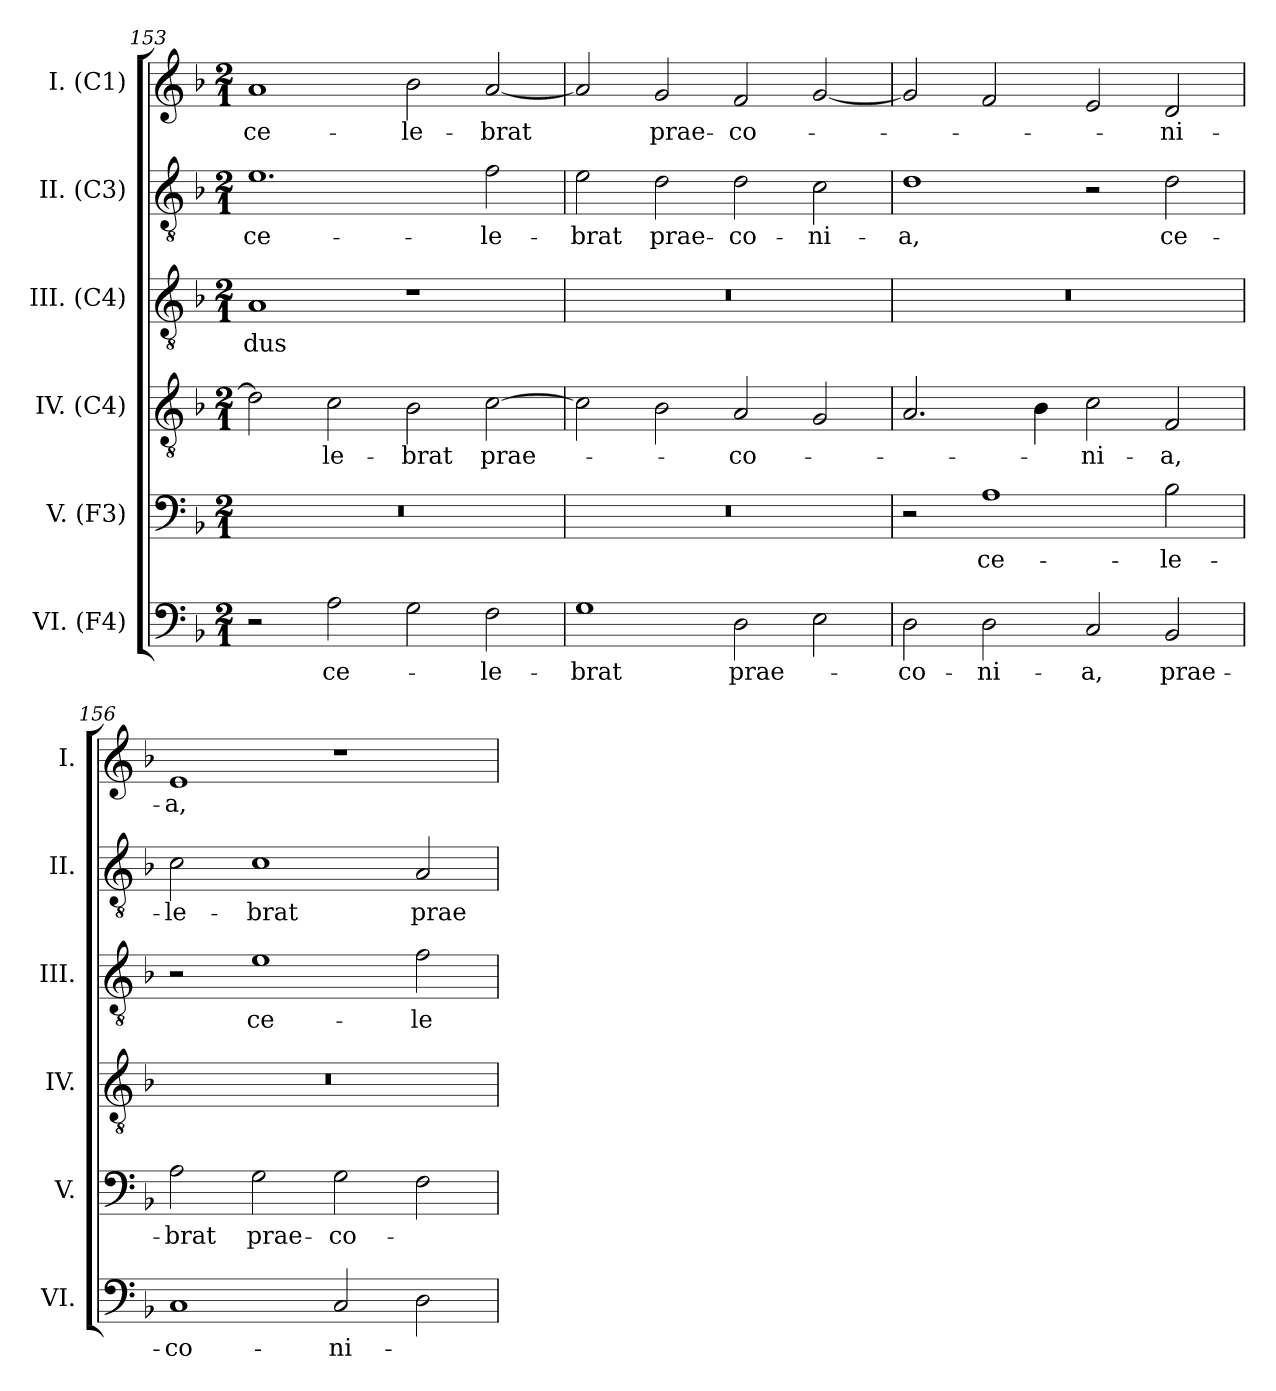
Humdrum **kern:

**kern	**text	**kern	**text	**kern	**text	**kern	**text	**kern	**text	**kern	**text
*part6	*part6	*part5	*part5	*part4	*part4	*part3	*part3	*part2	*part2	*part1	*part1
*staff6	*staff6	*staff5	*staff5	*staff4	*staff4	*staff3	*staff3	*staff2	*staff2	*staff1	*staff1
*I"VI. (F4)	*	*I"V. (F3)	*	*I"IV. (C4)	*	*I"III. (C4)	*	*I"II. (C3)	*	*I"I. (C1)	*
*I'VI.	*	*I'V.	*	*I'IV.	*	*I'III.	*	*I'II.	*	*I'I.	*
*clefF4	*	*clefF4	*	*clefGv2	*	*clefGv2	*	*clefGv2	*	*clefG2	*
*	*	*	*	*	*	*ITrd7c12	*	*	*	*	*
*k[b-]	*	*k[b-]	*	*k[b-]	*	*k[b-]	*	*k[b-]	*	*k[b-]	*
*F:	*	*F:	*	*F:	*	*F:	*	*F:	*	*F:	*
*M2/1	*	*M2/1	*	*M2/1	*	*M2/1	*	*M2/1	*	*M2/1	*
=153	=153	=153	=153	=153	=153	=153	=153	=153	=153	=153	=153
!	!	!LO:N:vis=1	!	!	!	!	!	!	!	!	!
!	!	!	!	!	!	!	!LO:LY:b:color=#000000	!	!	!	!
!	!	!	!	!	!	!	!	!	!LO:LY:b:color=#000000	!	!
!	!	!	!	!	!	!	!	!	!	!	!LO:LY:b:color=#000000
2r	.	0r	.	2di\]	.	1AAi	-dus	1.ei	ce-	1ai	ce-
!	!LO:LY:b:color=#000000	!	!	!	!	!	!	!	!	!	!
!	!	!	!	!	!LO:LY:b:color=#000000	!	!	!	!	!	!
2Ai\	ce-	.	.	2ci\	-le-	.	.	.	.	.	.
!	!	!	!	!	!LO:LY:b:color=#000000	!	!	!	!	!	!
!	!	!	!	!	!	!	!	!	!	!	!LO:LY:b:color=#000000
2Gi\	.	.	.	2B-i\	-brat	1r	.	.	.	2b-i\	-le-
!	!LO:LY:b:color=#000000	!	!	!	!	!	!	!	!	!	!
!	!	!	!	!	!LO:LY:b:color=#000000	!	!	!	!	!	!
!	!	!	!	!	!	!	!	!	!LO:LY:b:color=#000000	!	!
!	!	!	!	!	!	!	!	!	!	!	!LO:LY:b:color=#000000
2Fi\	-le-	.	.	[2ci\	prae-	.	.	2fi\	-le-	[2ai/	-brat
=154	=154	=154	=154	=154	=154	=154	=154	=154	=154	=154	=154
!	!LO:LY:b:color=#000000	!LO:N:vis=1	!	!	!	!LO:N:vis=1	!	!	!	!	!
!	!	!	!	!	!	!	!	!	!LO:LY:b:color=#000000	!	!
1Gi	-brat	0r	.	2ci\]	.	0r	.	2ei\	-brat	2ai/]	.
!	!	!	!	!	!	!	!	!	!LO:LY:b:color=#000000	!	!
!	!	!	!	!	!	!	!	!	!	!	!LO:LY:b:color=#000000
.	.	.	.	2B-i\	.	.	.	2di\	prae-	2gi/	prae-
!	!LO:LY:b:color=#000000	!	!	!	!	!	!	!	!	!	!
!	!	!	!	!	!LO:LY:b:color=#000000	!	!	!	!	!	!
!	!	!	!	!	!	!	!	!	!LO:LY:b:color=#000000	!	!
!	!	!	!	!	!	!	!	!	!	!	!LO:LY:b:color=#000000
2Di\	prae-	.	.	2Ai/	-co-	.	.	2di\	-co-	2fi/	-co-
!	!	!	!	!	!	!	!	!	!LO:LY:b:color=#000000	!	!
2Ei\	.	.	.	2Gi/	.	.	.	2ci\	-ni-	[2gi/	.
!!LO:LB:g=z
=155	=155	=155	=155	=155	=155	=155	=155	=155	=155	=155	=155
!	!LO:LY:b:color=#000000	!	!	!	!	!LO:N:vis=1	!	!	!	!	!
!	!	!	!	!	!	!	!	!	!LO:LY:b:color=#000000	!	!
2Di\	-co-	2r	.	2.Ai/	.	0r	.	1di	-a,	2gi/]	.
!	!LO:LY:b:color=#000000	!	!	!	!	!	!	!	!	!	!
!	!	!	!LO:LY:b:color=#000000	!	!	!	!	!	!	!	!
2Di\	-ni-	1Ai	ce-	.	.	.	.	.	.	2fi/	.
.	.	.	.	4B-i\	.	.	.	.	.	.	.
!	!LO:LY:b:color=#000000	!	!	!	!	!	!	!	!	!	!
!	!	!	!	!	!LO:LY:b:color=#000000	!	!	!	!	!	!
2Ci/	-a,	.	.	2ci\	-ni-	.	.	2r	.	2ei/	.
!	!LO:LY:b:color=#000000	!	!	!	!	!	!	!	!	!	!
!	!	!	!LO:LY:b:color=#000000	!	!	!	!	!	!	!	!
!	!	!	!	!	!LO:LY:b:color=#000000	!	!	!	!	!	!
!	!	!	!	!	!	!	!	!	!LO:LY:b:color=#000000	!	!
!	!	!	!	!	!	!	!	!	!	!	!LO:LY:b:color=#000000
2BB-i/	prae-	2B-i\	-le-	2Fi/	-a,	.	.	2di\	ce-	2di/	-ni-
=156	=156	=156	=156	=156	=156	=156	=156	=156	=156	=156	=156
!	!LO:LY:b:color=#000000	!	!	!	!	!	!	!	!	!	!
!	!	!	!LO:LY:b:color=#000000	!LO:N:vis=1	!	!	!	!	!	!	!
!	!	!	!	!	!	!	!	!	!LO:LY:b:color=#000000	!	!
!	!	!	!	!	!	!	!	!	!	!	!LO:LY:b:color=#000000
1Ci	-co-	2Ai\	-brat	0r	.	2r	.	2ci\	-le-	1ei	-a,
!	!	!	!LO:LY:b:color=#000000	!	!	!	!	!	!	!	!
!	!	!	!	!	!	!	!LO:LY:b:color=#000000	!	!	!	!
!	!	!	!	!	!	!	!	!	!LO:LY:b:color=#000000	!	!
.	.	2Gi\	prae-	.	.	1Ei	ce-	1ci	-brat	.	.
!	!LO:LY:b:color=#000000	!	!	!	!	!	!	!	!	!	!
!	!	!	!LO:LY:b:color=#000000	!	!	!	!	!	!	!	!
2Ci/	-ni-	2Gi\	-co-	.	.	.	.	.	.	1r	.
!	!	!	!	!	!	!	!LO:LY:b:color=#000000	!	!	!	!
!	!	!	!	!	!	!	!	!	!LO:LY:b:color=#000000	!	!
2Di\	.	2Fi\	.	.	.	2Fi\	-le-	2Ai/	prae-	.	.
=	=	=	=	=	=	=	=	=	=	=	=
*-	*-	*-	*-	*-	*-	*-	*-	*-	*-	*-	*-
